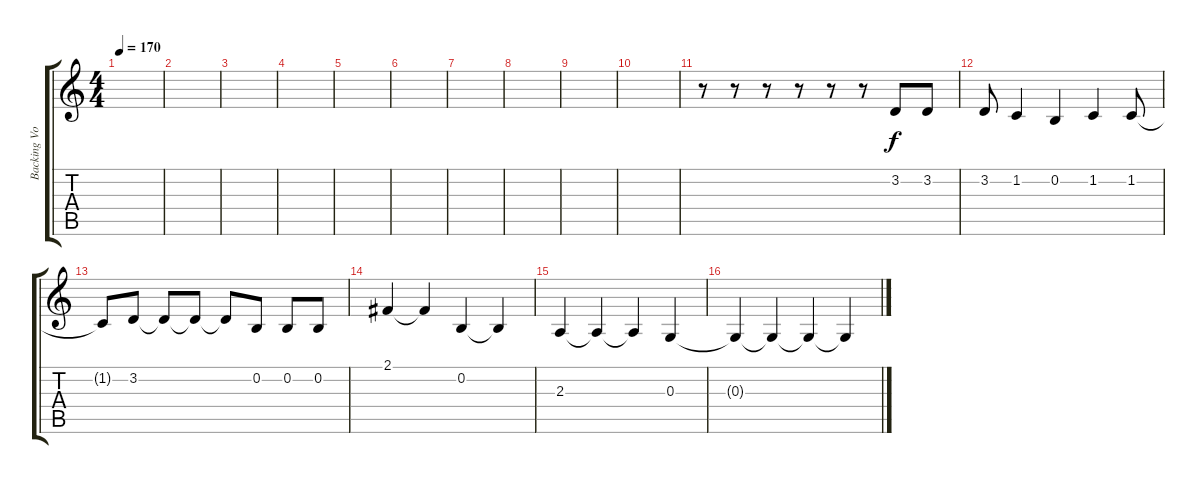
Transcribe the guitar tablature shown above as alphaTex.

\track ("Backing Vocal" "Backing Vo") {instrument violin}
\staff {score tabs}
\tuning (E4 B3 G3 D3 A2 E2) {hide}
\ts (4 4)
\tempo 170
\clef g2
\ks c
|
|
|
|
|
|
|
|
|
|
r.8 r.8 r.8 r.8 r.8 r.8 3.2.8{volume 8} 3.2.8 |
3.2.8 1.2.4 0.2.4 1.2.4 1.2.8 |
1.2{t}.8 3.2.8 3.2{t}.8 3.2{t}.8 3.2{t}.8 0.2.8 0.2.8 0.2.8 |
2.1.4 2.1{t}.4 0.2.4 0.2{t}.4 |
2.3.4 2.3{t}.4 2.3{t}.4 0.3.4 |
0.3{t}.4 0.3{t}.4 0.3{t}.4 0.3{t}.4
